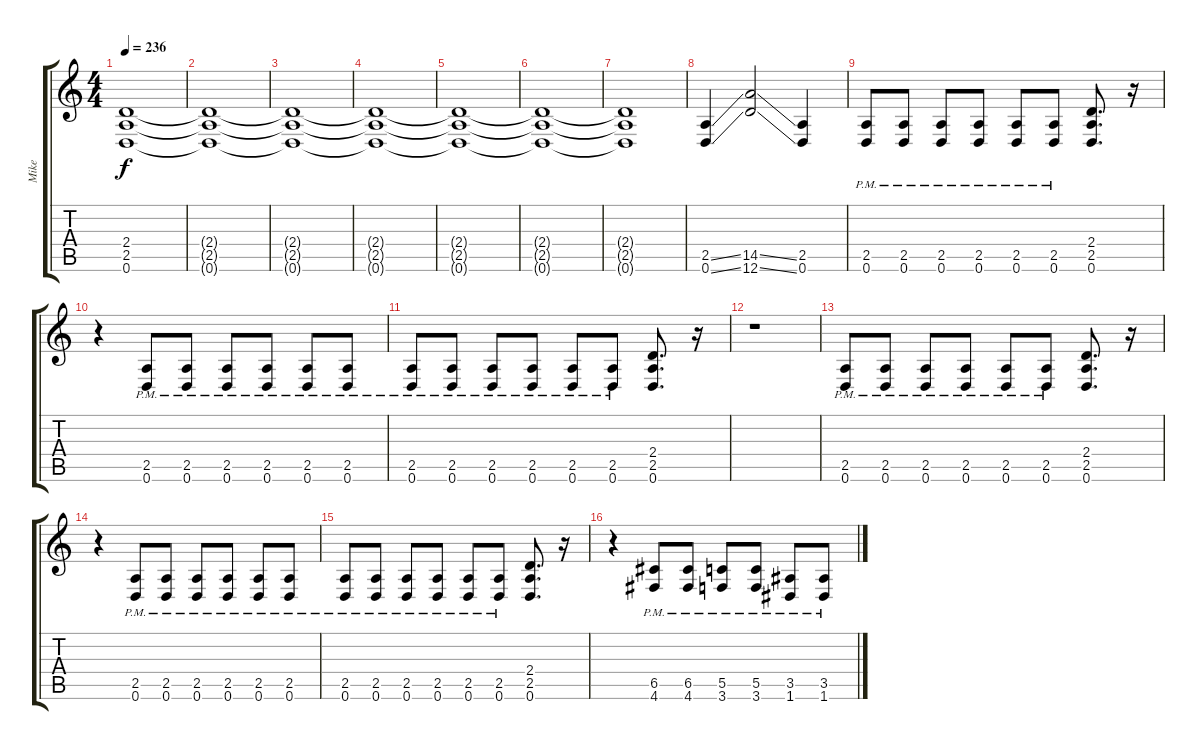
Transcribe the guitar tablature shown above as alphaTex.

\track ("Mike" "Mike") {instrument distortionguitar}
\staff {score tabs}
\tuning (D4 A3 F3 C3 G2 D2) {hide}
\ts (4 4)
\tempo 236
\clef g2
\ks c
(2.4 2.5 0.6).1{dy f} |
(2.4{t} 2.5{t} 0.6{t}).1 |
(2.4{t} 2.5{t} 0.6{t}).1 |
(2.4{t} 2.5{t} 0.6{t}).1 |
(2.4{t} 2.5{t} 0.6{t}).1 |
(2.4{t} 2.5{t} 0.6{t}).1 |
(2.4{t} 2.5{t} 0.6{t}).1 |
(2.5{ss} 0.6{ss}).4 (14.5{ss} 12.6{ss}).2 (2.5 0.6).4 |
(2.5{pm} 0.6{pm}).8{instrument distortionguitar} (2.5{pm} 0.6{pm}).8 (2.5{pm} 0.6{pm}).8 (2.5{pm} 0.6{pm}).8 (2.5{pm} 0.6{pm}).8 (2.5{pm} 0.6{pm}).8 (2.4 2.5 0.6).8{d} r.16 |
r.4 (2.5{pm} 0.6{pm}).8 (2.5{pm} 0.6{pm}).8 (2.5{pm} 0.6{pm}).8 (2.5{pm} 0.6{pm}).8 (2.5{pm} 0.6{pm}).8 (2.5{pm} 0.6{pm}).8 |
(2.5{pm} 0.6{pm}).8 (2.5{pm} 0.6{pm}).8 (2.5{pm} 0.6{pm}).8 (2.5{pm} 0.6{pm}).8 (2.5{pm} 0.6{pm}).8 (2.5{pm} 0.6{pm}).8 (2.4 2.5 0.6).8{d} r.16 |
r.1 |
(2.5{pm} 0.6{pm}).8 (2.5{pm} 0.6{pm}).8 (2.5{pm} 0.6{pm}).8 (2.5{pm} 0.6{pm}).8 (2.5{pm} 0.6{pm}).8 (2.5{pm} 0.6{pm}).8 (2.4 2.5 0.6).8{d} r.16 |
r.4 (2.5{pm} 0.6{pm}).8 (2.5{pm} 0.6{pm}).8 (2.5{pm} 0.6{pm}).8 (2.5{pm} 0.6{pm}).8 (2.5{pm} 0.6{pm}).8 (2.5{pm} 0.6{pm}).8 |
(2.5{pm} 0.6{pm}).8 (2.5{pm} 0.6{pm}).8 (2.5{pm} 0.6{pm}).8 (2.5{pm} 0.6{pm}).8 (2.5{pm} 0.6{pm}).8 (2.5{pm} 0.6{pm}).8 (2.4 2.5 0.6).8{d} r.16 |
r.4 (6.5{pm} 4.6{pm}).8 (6.5{pm} 4.6{pm}).8 (5.5{pm} 3.6{pm}).8 (5.5{pm} 3.6{pm}).8 (3.5{pm} 1.6{pm}).8 (3.5{pm} 1.6{pm}).8
